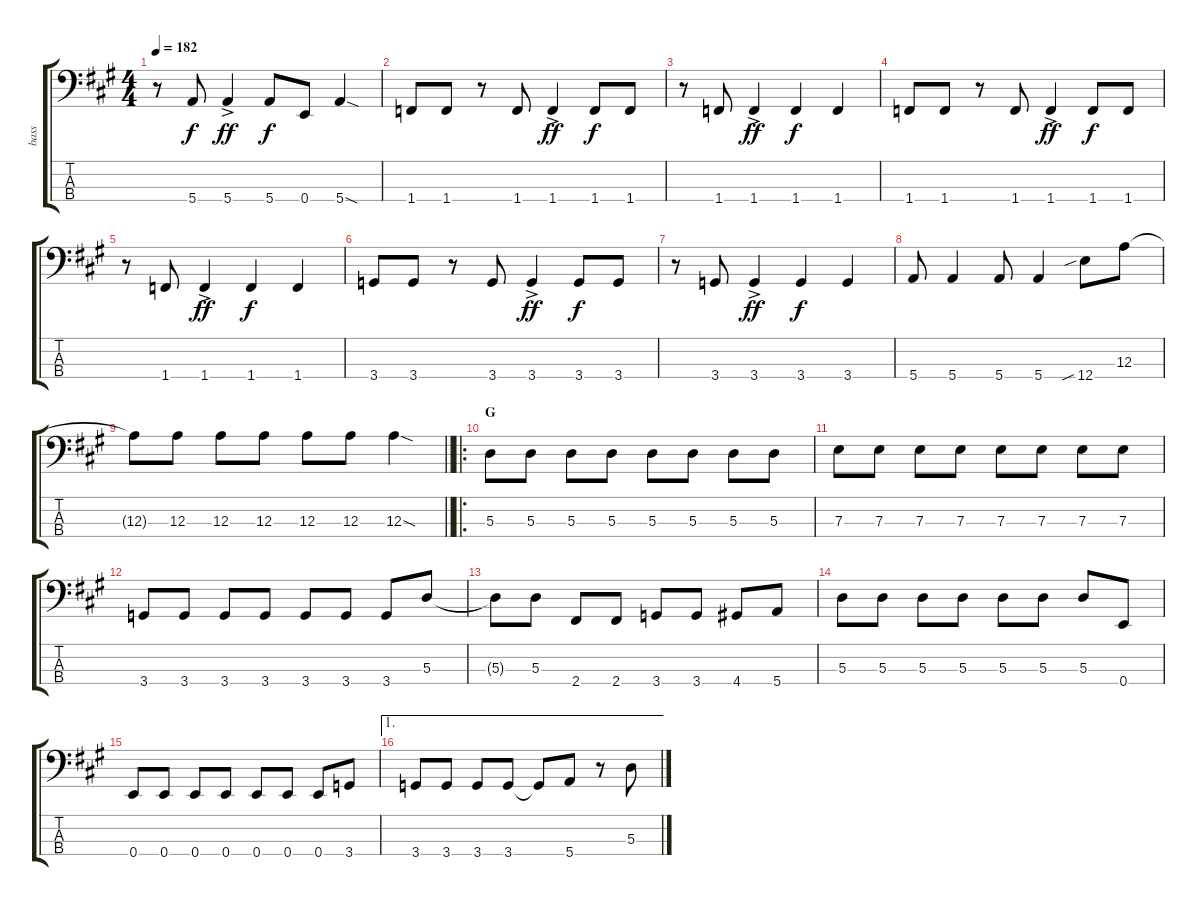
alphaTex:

\track ("bass" "bass") {instrument electricbasspick}
\staff {score tabs}
\tuning (G2 D2 A1 E1) {hide}
\ts (4 4)
\tempo 182
\clef f4
\ks f#minor
r.8{dy f} 5.4.8 5.4{ac}.4{dy ff} 5.4.8{dy f} 0.4.8 5.4{sod}.4 |
1.4.8 1.4.8 r.8 1.4.8 1.4{ac}.4{dy ff} 1.4.8{dy f} 1.4.8 |
r.8 1.4.8 1.4{ac}.4{dy ff} 1.4.4{dy f} 1.4.4 |
1.4.8 1.4.8 r.8 1.4.8 1.4{ac}.4{dy ff} 1.4.8{dy f} 1.4.8 |
r.8 1.4.8 1.4{ac}.4{dy ff} 1.4.4{dy f} 1.4.4 |
3.4.8 3.4.8 r.8 3.4.8 3.4{ac}.4{dy ff} 3.4.8{dy f} 3.4.8 |
r.8 3.4.8 3.4{ac}.4{dy ff} 3.4.4{dy f} 3.4.4 |
5.4.8 5.4.4 5.4.8 5.4.4 12.4{sib}.8 12.3.8 |
\barLineRight lightlight
12.3{t}.8 12.3.8 12.3.8 12.3.8 12.3.8 12.3.8 12.3{sod}.4 |
\ro
\section ("" "G")
5.3.8 5.3.8 5.3.8 5.3.8 5.3.8 5.3.8 5.3.8 5.3.8 |
7.3.8 7.3.8 7.3.8 7.3.8 7.3.8 7.3.8 7.3.8 7.3.8 |
3.4.8 3.4.8 3.4.8 3.4.8 3.4.8 3.4.8 3.4.8 5.3.8 |
5.3{t}.8 5.3.8 2.4.8 2.4.8 3.4.8 3.4.8 4.4.8 5.4.8 |
5.3.8 5.3.8 5.3.8 5.3.8 5.3.8 5.3.8 5.3.8 0.4.8 |
0.4.8 0.4.8 0.4.8 0.4.8 0.4.8 0.4.8 0.4.8 3.4.8 |
\ae 1
3.4.8 3.4.8 3.4.8 3.4.8 3.4{t}.8 5.4.8 r.8 5.3.8
